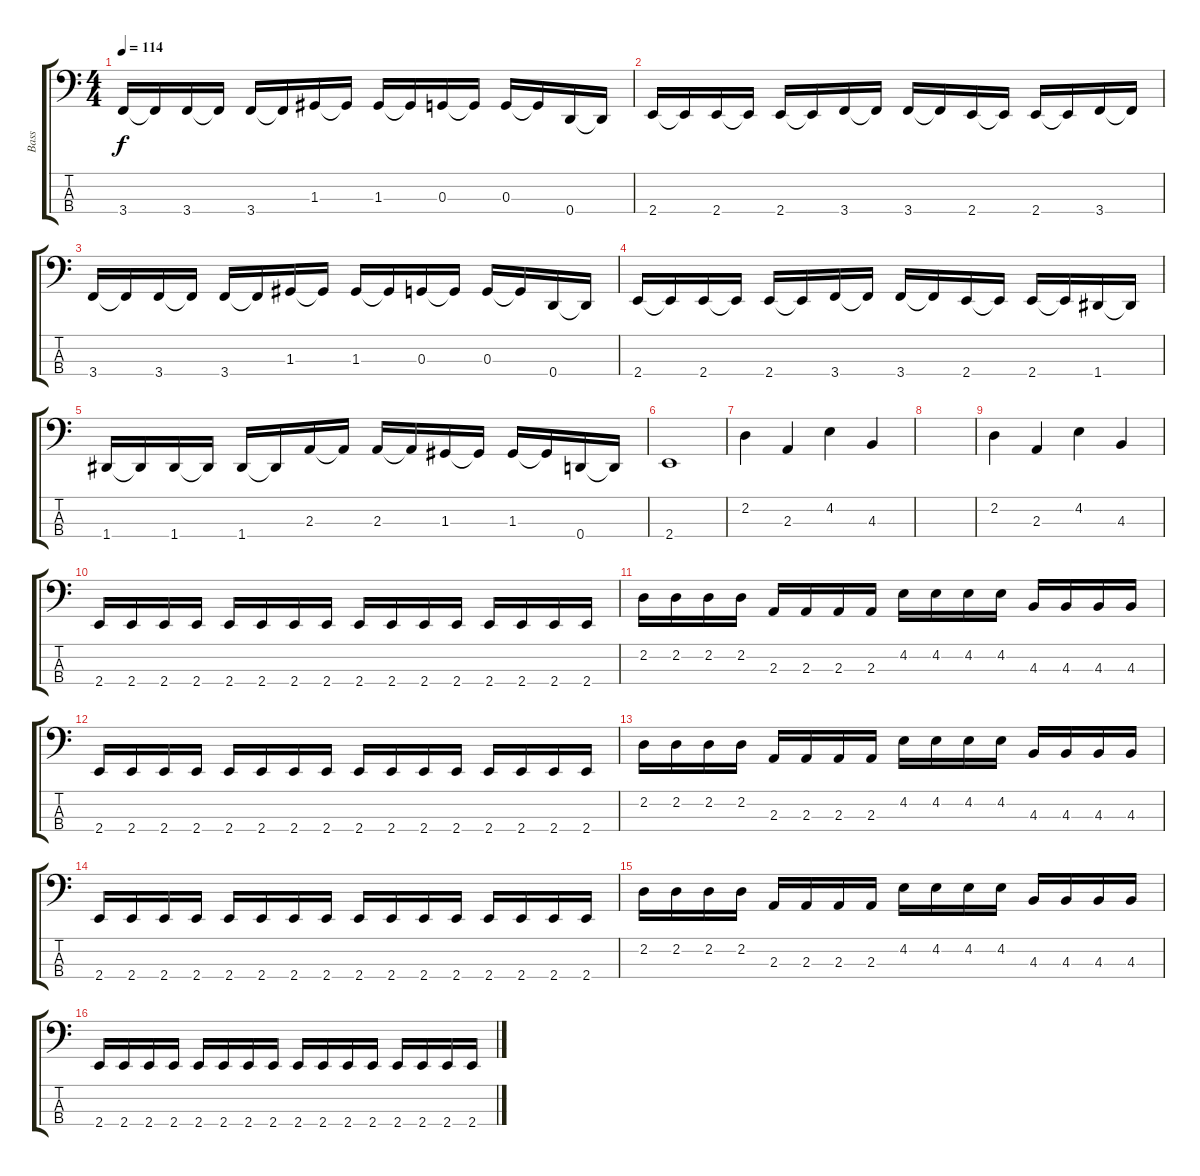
\track ("Bass" "Bass") {instrument electricbasspick}
\staff {score tabs}
\tuning (F2 C2 G1 D1) {hide}
\ts (4 4)
\tempo 114
\clef f4
\ks c
3.4.16{dy f} 3.4{t}.16 3.4.16 3.4{t}.16 3.4.16 3.4{t}.16 1.3.16 1.3{t}.16 1.3.16 1.3{t}.16 0.3.16 0.3{t}.16 0.3.16 0.3{t}.16 0.4.16 0.4{t}.16 |
2.4.16 2.4{t}.16 2.4.16 2.4{t}.16 2.4.16 2.4{t}.16 3.4.16 3.4{t}.16 3.4.16 3.4{t}.16 2.4.16 2.4{t}.16 2.4.16 2.4{t}.16 3.4.16 3.4{t}.16 |
3.4.16 3.4{t}.16 3.4.16 3.4{t}.16 3.4.16 3.4{t}.16 1.3.16 1.3{t}.16 1.3.16 1.3{t}.16 0.3.16 0.3{t}.16 0.3.16 0.3{t}.16 0.4.16 0.4{t}.16 |
2.4.16 2.4{t}.16 2.4.16 2.4{t}.16 2.4.16 2.4{t}.16 3.4.16 3.4{t}.16 3.4.16 3.4{t}.16 2.4.16 2.4{t}.16 2.4.16 2.4{t}.16 1.4.16 1.4{t}.16 |
1.4.16 1.4{t}.16 1.4.16 1.4{t}.16 1.4.16 1.4{t}.16 2.3.16 2.3{t}.16 2.3.16 2.3{t}.16 1.3.16 1.3{t}.16 1.3.16 1.3{t}.16 0.4.16 0.4{t}.16 |
2.4.1 |
2.2.4 2.3.4 4.2.4 4.3.4 |
|
2.2.4 2.3.4 4.2.4 4.3.4 |
2.4.16 2.4.16 2.4.16 2.4.16 2.4.16 2.4.16 2.4.16 2.4.16 2.4.16 2.4.16 2.4.16 2.4.16 2.4.16 2.4.16 2.4.16 2.4.16 |
2.2.16 2.2.16 2.2.16 2.2.16 2.3.16 2.3.16 2.3.16 2.3.16 4.2.16 4.2.16 4.2.16 4.2.16 4.3.16 4.3.16 4.3.16 4.3.16 |
2.4.16 2.4.16 2.4.16 2.4.16 2.4.16 2.4.16 2.4.16 2.4.16 2.4.16 2.4.16 2.4.16 2.4.16 2.4.16 2.4.16 2.4.16 2.4.16 |
2.2.16 2.2.16 2.2.16 2.2.16 2.3.16 2.3.16 2.3.16 2.3.16 4.2.16 4.2.16 4.2.16 4.2.16 4.3.16 4.3.16 4.3.16 4.3.16 |
2.4.16 2.4.16 2.4.16 2.4.16 2.4.16 2.4.16 2.4.16 2.4.16 2.4.16 2.4.16 2.4.16 2.4.16 2.4.16 2.4.16 2.4.16 2.4.16 |
2.2.16 2.2.16 2.2.16 2.2.16 2.3.16 2.3.16 2.3.16 2.3.16 4.2.16 4.2.16 4.2.16 4.2.16 4.3.16 4.3.16 4.3.16 4.3.16 |
2.4.16 2.4.16 2.4.16 2.4.16 2.4.16 2.4.16 2.4.16 2.4.16 2.4.16 2.4.16 2.4.16 2.4.16 2.4.16 2.4.16 2.4.16 2.4.16
